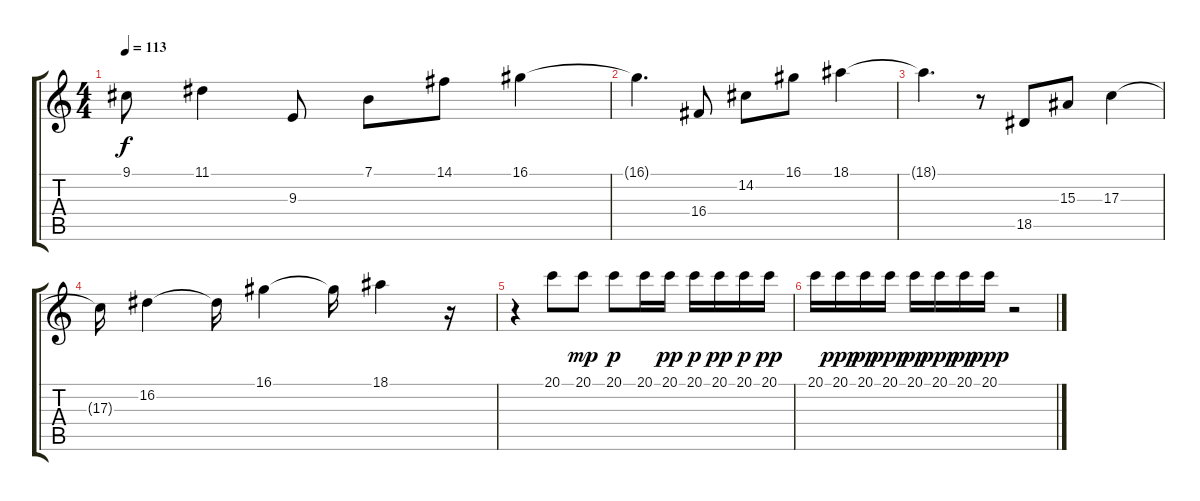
\track "" {instrument electricgrandpiano}
\staff {score tabs}
\tuning (E4 B3 G3 D3 A2 E2) {hide}
\ts (4 4)
\tempo 113
\clef g2
\ks c
9.1{t}.8{dy f} 11.1.4 9.3.8 7.1.8 14.1.8 16.1.4 |
16.1{t}.4{d} 16.4.8 14.2.8 16.1.8 18.1.4 |
18.1{t}.4{d} r.8 18.5.8 15.3.8 17.3.4 |
17.3{t}.16 16.2.4 16.2{t}.16 16.1.4 16.1{t}.16 18.1.4 r.16 |
r.4 20.1.8 20.1.8{dy mp} 20.1.8{dy p} 20.1.16 20.1.16{dy pp} 20.1.16{dy p} 20.1.16{dy pp} 20.1.16{dy p} 20.1.16{dy pp} |
20.1.16 20.1.16{dy ppp} 20.1.16{dy pp} 20.1.16{dy ppp} 20.1.16{dy pp} 20.1.16{dy ppp} 20.1.16{dy pp} 20.1.16{dy ppp} r.2
